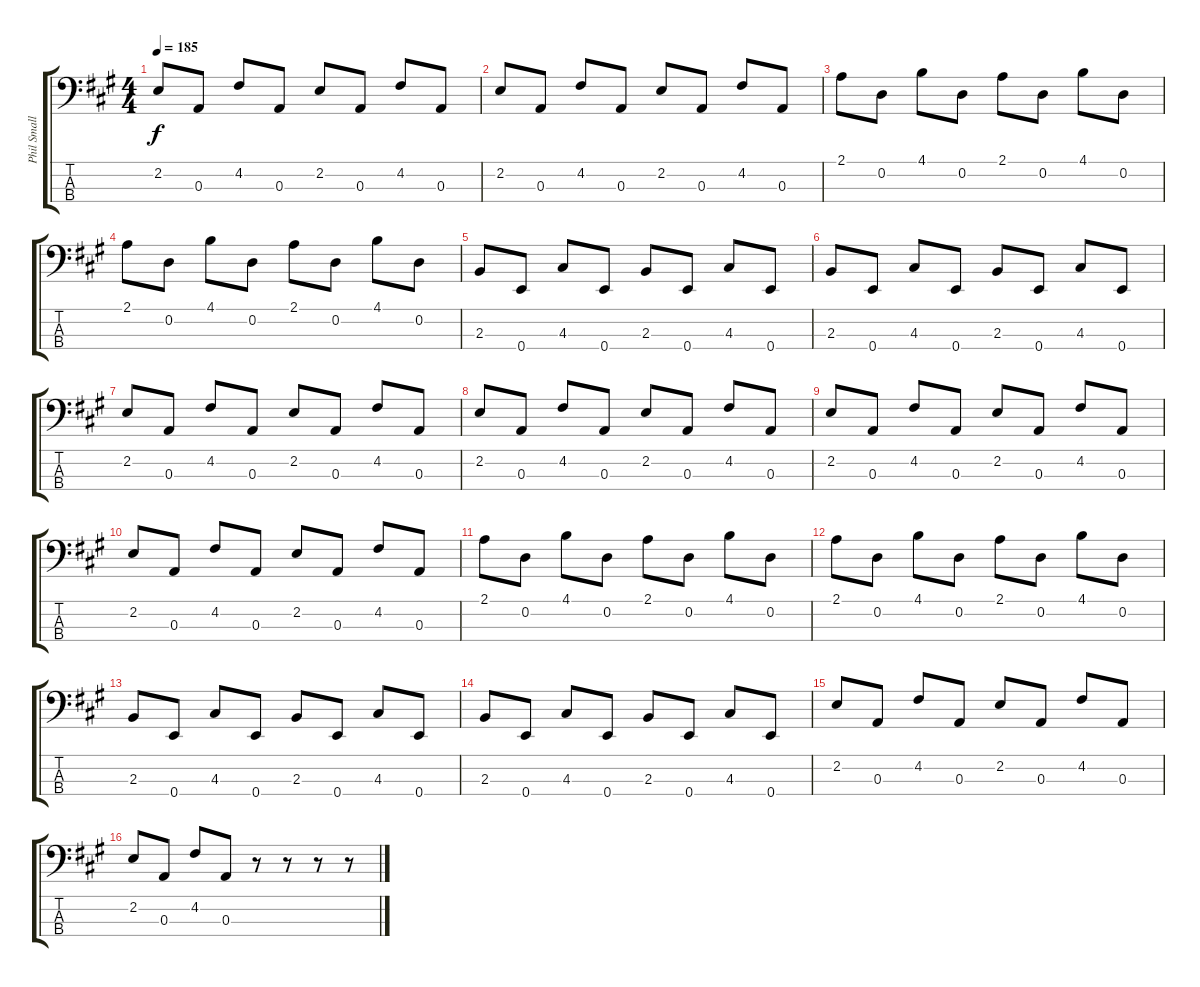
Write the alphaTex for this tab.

\track ("Phil Small" "Phil Small") {instrument electricbassfinger}
\staff {score tabs}
\tuning (G2 D2 A1 E1) {hide}
\ts (4 4)
\tempo 185
\clef f4
\ks a
2.2.8{dy f} 0.3.8 4.2.8 0.3.8 2.2.8 0.3.8 4.2.8 0.3.8 |
2.2.8 0.3.8 4.2.8 0.3.8 2.2.8 0.3.8 4.2.8 0.3.8 |
2.1.8 0.2.8 4.1.8 0.2.8 2.1.8 0.2.8 4.1.8 0.2.8 |
2.1.8 0.2.8 4.1.8 0.2.8 2.1.8 0.2.8 4.1.8 0.2.8 |
2.3.8 0.4.8 4.3.8 0.4.8 2.3.8 0.4.8 4.3.8 0.4.8 |
2.3.8 0.4.8 4.3.8 0.4.8 2.3.8 0.4.8 4.3.8 0.4.8 |
2.2.8 0.3.8 4.2.8 0.3.8 2.2.8 0.3.8 4.2.8 0.3.8 |
2.2.8 0.3.8 4.2.8 0.3.8 2.2.8 0.3.8 4.2.8 0.3.8 |
2.2.8 0.3.8 4.2.8 0.3.8 2.2.8 0.3.8 4.2.8 0.3.8 |
2.2.8 0.3.8 4.2.8 0.3.8 2.2.8 0.3.8 4.2.8 0.3.8 |
2.1.8 0.2.8 4.1.8 0.2.8 2.1.8 0.2.8 4.1.8 0.2.8 |
2.1.8 0.2.8 4.1.8 0.2.8 2.1.8 0.2.8 4.1.8 0.2.8 |
2.3.8 0.4.8 4.3.8 0.4.8 2.3.8 0.4.8 4.3.8 0.4.8 |
2.3.8 0.4.8 4.3.8 0.4.8 2.3.8 0.4.8 4.3.8 0.4.8 |
2.2.8 0.3.8 4.2.8 0.3.8 2.2.8 0.3.8 4.2.8 0.3.8 |
2.2.8 0.3.8 4.2.8 0.3.8 r.8 r.8 r.8 r.8
